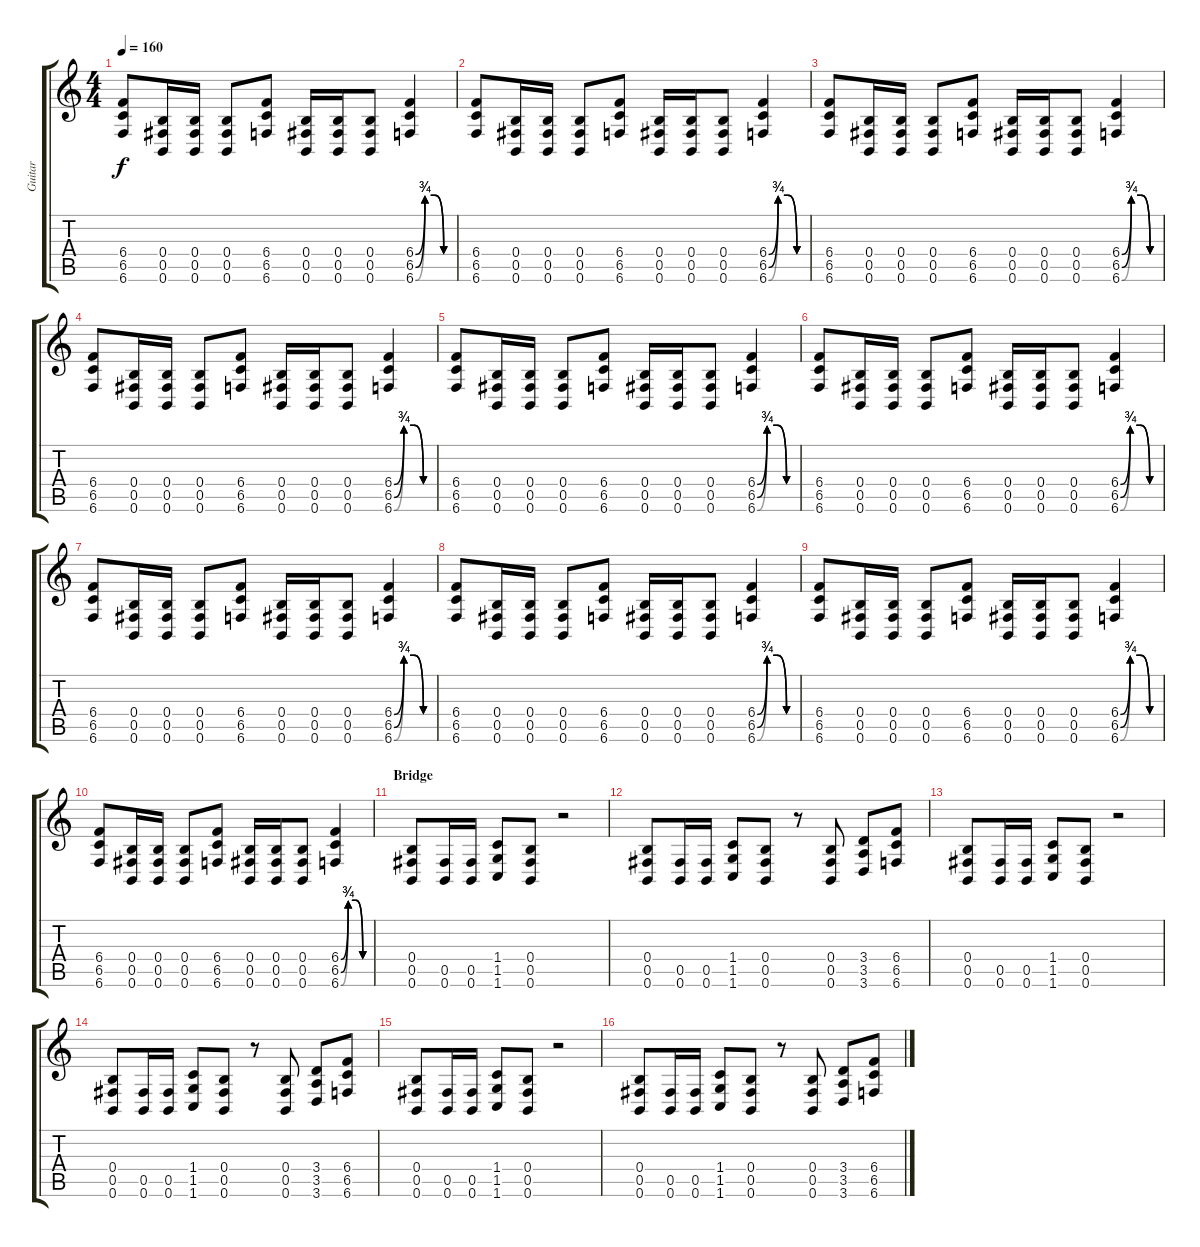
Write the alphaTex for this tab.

\track ("Guitar" "Guitar") {instrument overdrivenguitar}
\staff {score tabs}
\tuning (Db4 Ab3 E3 B2 Gb2 B1) {hide}
\ts (4 4)
\tempo 160
\clef g2
\ks c
(6.4 6.5 6.6).8{dy f} (0.4 0.5 0.6).16 (0.4 0.5 0.6).16 (0.4 0.5 0.6).8 (6.4 6.5 6.6).8 (0.4 0.5 0.6).16 (0.4 0.5 0.6).16 (0.4 0.5 0.6).8 (6.4{be (custom 0 0 15 3 30 3 45 0 60 0)} 6.5{be (custom 0 0 15 3 30 3 45 0 60 0)} 6.6{be (custom 0 0 15 3 30 3 45 0 60 0)}).4 |
(6.4 6.5 6.6).8 (0.4 0.5 0.6).16 (0.4 0.5 0.6).16 (0.4 0.5 0.6).8 (6.4 6.5 6.6).8 (0.4 0.5 0.6).16 (0.4 0.5 0.6).16 (0.4 0.5 0.6).8 (6.4{be (custom 0 0 15 3 30 3 45 0 60 0)} 6.5{be (custom 0 0 15 3 30 3 45 0 60 0)} 6.6{be (custom 0 0 15 3 30 3 45 0 60 0)}).4 |
(6.4 6.5 6.6).8 (0.4 0.5 0.6).16 (0.4 0.5 0.6).16 (0.4 0.5 0.6).8 (6.4 6.5 6.6).8 (0.4 0.5 0.6).16 (0.4 0.5 0.6).16 (0.4 0.5 0.6).8 (6.4{be (custom 0 0 15 3 30 3 45 0 60 0)} 6.5{be (custom 0 0 15 3 30 3 45 0 60 0)} 6.6{be (custom 0 0 15 3 30 3 45 0 60 0)}).4 |
(6.4 6.5 6.6).8 (0.4 0.5 0.6).16 (0.4 0.5 0.6).16 (0.4 0.5 0.6).8 (6.4 6.5 6.6).8 (0.4 0.5 0.6).16 (0.4 0.5 0.6).16 (0.4 0.5 0.6).8 (6.4{be (custom 0 0 15 3 30 3 45 0 60 0)} 6.5{be (custom 0 0 15 3 30 3 45 0 60 0)} 6.6{be (custom 0 0 15 3 30 3 45 0 60 0)}).4 |
(6.4 6.5 6.6).8 (0.4 0.5 0.6).16 (0.4 0.5 0.6).16 (0.4 0.5 0.6).8 (6.4 6.5 6.6).8 (0.4 0.5 0.6).16 (0.4 0.5 0.6).16 (0.4 0.5 0.6).8 (6.4{be (custom 0 0 15 3 30 3 45 0 60 0)} 6.5{be (custom 0 0 15 3 30 3 45 0 60 0)} 6.6{be (custom 0 0 15 3 30 3 45 0 60 0)}).4 |
(6.4 6.5 6.6).8 (0.4 0.5 0.6).16 (0.4 0.5 0.6).16 (0.4 0.5 0.6).8 (6.4 6.5 6.6).8 (0.4 0.5 0.6).16 (0.4 0.5 0.6).16 (0.4 0.5 0.6).8 (6.4{be (custom 0 0 15 3 30 3 45 0 60 0)} 6.5{be (custom 0 0 15 3 30 3 45 0 60 0)} 6.6{be (custom 0 0 15 3 30 3 45 0 60 0)}).4 |
(6.4 6.5 6.6).8 (0.4 0.5 0.6).16 (0.4 0.5 0.6).16 (0.4 0.5 0.6).8 (6.4 6.5 6.6).8 (0.4 0.5 0.6).16 (0.4 0.5 0.6).16 (0.4 0.5 0.6).8 (6.4{be (custom 0 0 15 3 30 3 45 0 60 0)} 6.5{be (custom 0 0 15 3 30 3 45 0 60 0)} 6.6{be (custom 0 0 15 3 30 3 45 0 60 0)}).4 |
(6.4 6.5 6.6).8 (0.4 0.5 0.6).16 (0.4 0.5 0.6).16 (0.4 0.5 0.6).8 (6.4 6.5 6.6).8 (0.4 0.5 0.6).16 (0.4 0.5 0.6).16 (0.4 0.5 0.6).8 (6.4{be (custom 0 0 15 3 30 3 45 0 60 0)} 6.5{be (custom 0 0 15 3 30 3 45 0 60 0)} 6.6{be (custom 0 0 15 3 30 3 45 0 60 0)}).4 |
(6.4 6.5 6.6).8 (0.4 0.5 0.6).16 (0.4 0.5 0.6).16 (0.4 0.5 0.6).8 (6.4 6.5 6.6).8 (0.4 0.5 0.6).16 (0.4 0.5 0.6).16 (0.4 0.5 0.6).8 (6.4{be (custom 0 0 15 3 30 3 45 0 60 0)} 6.5{be (custom 0 0 15 3 30 3 45 0 60 0)} 6.6{be (custom 0 0 15 3 30 3 45 0 60 0)}).4 |
(6.4 6.5 6.6).8 (0.4 0.5 0.6).16 (0.4 0.5 0.6).16 (0.4 0.5 0.6).8 (6.4 6.5 6.6).8 (0.4 0.5 0.6).16 (0.4 0.5 0.6).16 (0.4 0.5 0.6).8 (6.4{be (custom 0 0 15 3 30 3 45 0 60 0)} 6.5{be (custom 0 0 15 3 30 3 45 0 60 0)} 6.6{be (custom 0 0 15 3 30 3 45 0 60 0)}).4 |
\section ("" "Bridge")
(0.4 0.5 0.6).8 (0.5 0.6).16 (0.5 0.6).16 (1.4 1.5 1.6).8 (0.4 0.5 0.6).8 r.2 |
(0.4 0.5 0.6).8 (0.5 0.6).16 (0.5 0.6).16 (1.4 1.5 1.6).8 (0.4 0.5 0.6).8 r.8 (0.4 0.5 0.6).8 (3.4 3.5 3.6).8 (6.4 6.5 6.6).8 |
(0.4 0.5 0.6).8 (0.5 0.6).16 (0.5 0.6).16 (1.4 1.5 1.6).8 (0.4 0.5 0.6).8 r.2 |
(0.4 0.5 0.6).8 (0.5 0.6).16 (0.5 0.6).16 (1.4 1.5 1.6).8 (0.4 0.5 0.6).8 r.8 (0.4 0.5 0.6).8 (3.4 3.5 3.6).8 (6.4 6.5 6.6).8 |
(0.4 0.5 0.6).8 (0.5 0.6).16 (0.5 0.6).16 (1.4 1.5 1.6).8 (0.4 0.5 0.6).8 r.2 |
(0.4 0.5 0.6).8 (0.5 0.6).16 (0.5 0.6).16 (1.4 1.5 1.6).8 (0.4 0.5 0.6).8 r.8 (0.4 0.5 0.6).8 (3.4 3.5 3.6).8 (6.4 6.5 6.6).8
